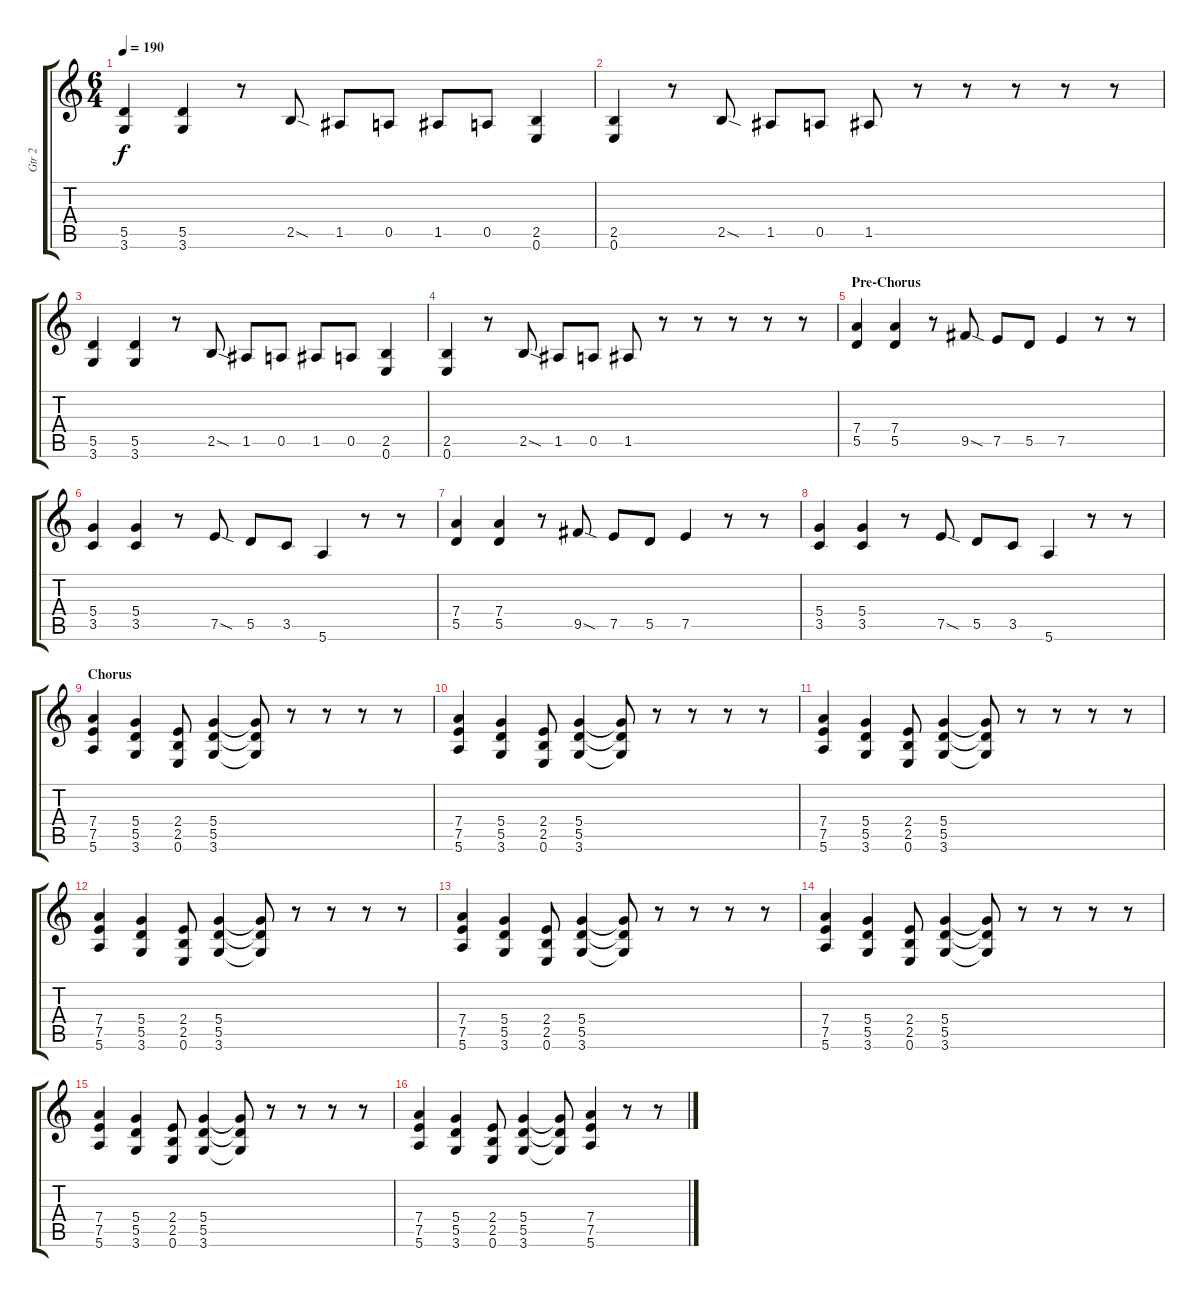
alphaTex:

\track ("Gtr 2" "Gtr 2") {instrument distortionguitar}
\staff {score tabs}
\tuning (E4 B3 G3 D3 A2 E2) {hide}
\ts (6 4)
\tempo 190
\clef g2
\ks c
(5.5 3.6).4{dy f} (5.5 3.6).4 r.8 2.5{sod}.8 1.5.8 0.5.8 1.5.8 0.5.8 (2.5 0.6).4 |
(2.5 0.6).4 r.8 2.5{sod}.8 1.5.8 0.5.8 1.5.8 r.8 r.8 r.8 r.8 r.8 |
(5.5 3.6).4 (5.5 3.6).4 r.8 2.5{sod}.8 1.5.8 0.5.8 1.5.8 0.5.8 (2.5 0.6).4 |
(2.5 0.6).4 r.8 2.5{sod}.8 1.5.8 0.5.8 1.5.8 r.8 r.8 r.8 r.8 r.8 |
\section ("" "Pre-Chorus")
(7.4 5.5).4 (7.4 5.5).4 r.8 9.5{sod}.8 7.5.8 5.5.8 7.5.4 r.8 r.8 |
(5.4 3.5).4 (5.4 3.5).4 r.8 7.5{sod}.8 5.5.8 3.5.8 5.6.4 r.8 r.8 |
(7.4 5.5).4 (7.4 5.5).4 r.8 9.5{sod}.8 7.5.8 5.5.8 7.5.4 r.8 r.8 |
(5.4 3.5).4 (5.4 3.5).4 r.8 7.5{sod}.8 5.5.8 3.5.8 5.6.4 r.8 r.8 |
\section ("" "Chorus")
(7.4 7.5 5.6).4 (5.4 5.5 3.6).4 (2.4 2.5 0.6).8 (5.4 5.5 3.6).4 (5.4{t} 5.5{t} 3.6{t}).8 r.8 r.8 r.8 r.8 |
(7.4 7.5 5.6).4 (5.4 5.5 3.6).4 (2.4 2.5 0.6).8 (5.4 5.5 3.6).4 (5.4{t} 5.5{t} 3.6{t}).8 r.8 r.8 r.8 r.8 |
(7.4 7.5 5.6).4 (5.4 5.5 3.6).4 (2.4 2.5 0.6).8 (5.4 5.5 3.6).4 (5.4{t} 5.5{t} 3.6{t}).8 r.8 r.8 r.8 r.8 |
(7.4 7.5 5.6).4 (5.4 5.5 3.6).4 (2.4 2.5 0.6).8 (5.4 5.5 3.6).4 (5.4{t} 5.5{t} 3.6{t}).8 r.8 r.8 r.8 r.8 |
(7.4 7.5 5.6).4 (5.4 5.5 3.6).4 (2.4 2.5 0.6).8 (5.4 5.5 3.6).4 (5.4{t} 5.5{t} 3.6{t}).8 r.8 r.8 r.8 r.8 |
(7.4 7.5 5.6).4 (5.4 5.5 3.6).4 (2.4 2.5 0.6).8 (5.4 5.5 3.6).4 (5.4{t} 5.5{t} 3.6{t}).8 r.8 r.8 r.8 r.8 |
(7.4 7.5 5.6).4 (5.4 5.5 3.6).4 (2.4 2.5 0.6).8 (5.4 5.5 3.6).4 (5.4{t} 5.5{t} 3.6{t}).8 r.8 r.8 r.8 r.8 |
(7.4 7.5 5.6).4 (5.4 5.5 3.6).4 (2.4 2.5 0.6).8 (5.4 5.5 3.6).4 (5.4{t} 5.5{t} 3.6{t}).8 (7.4 7.5 5.6).4 r.8 r.8
